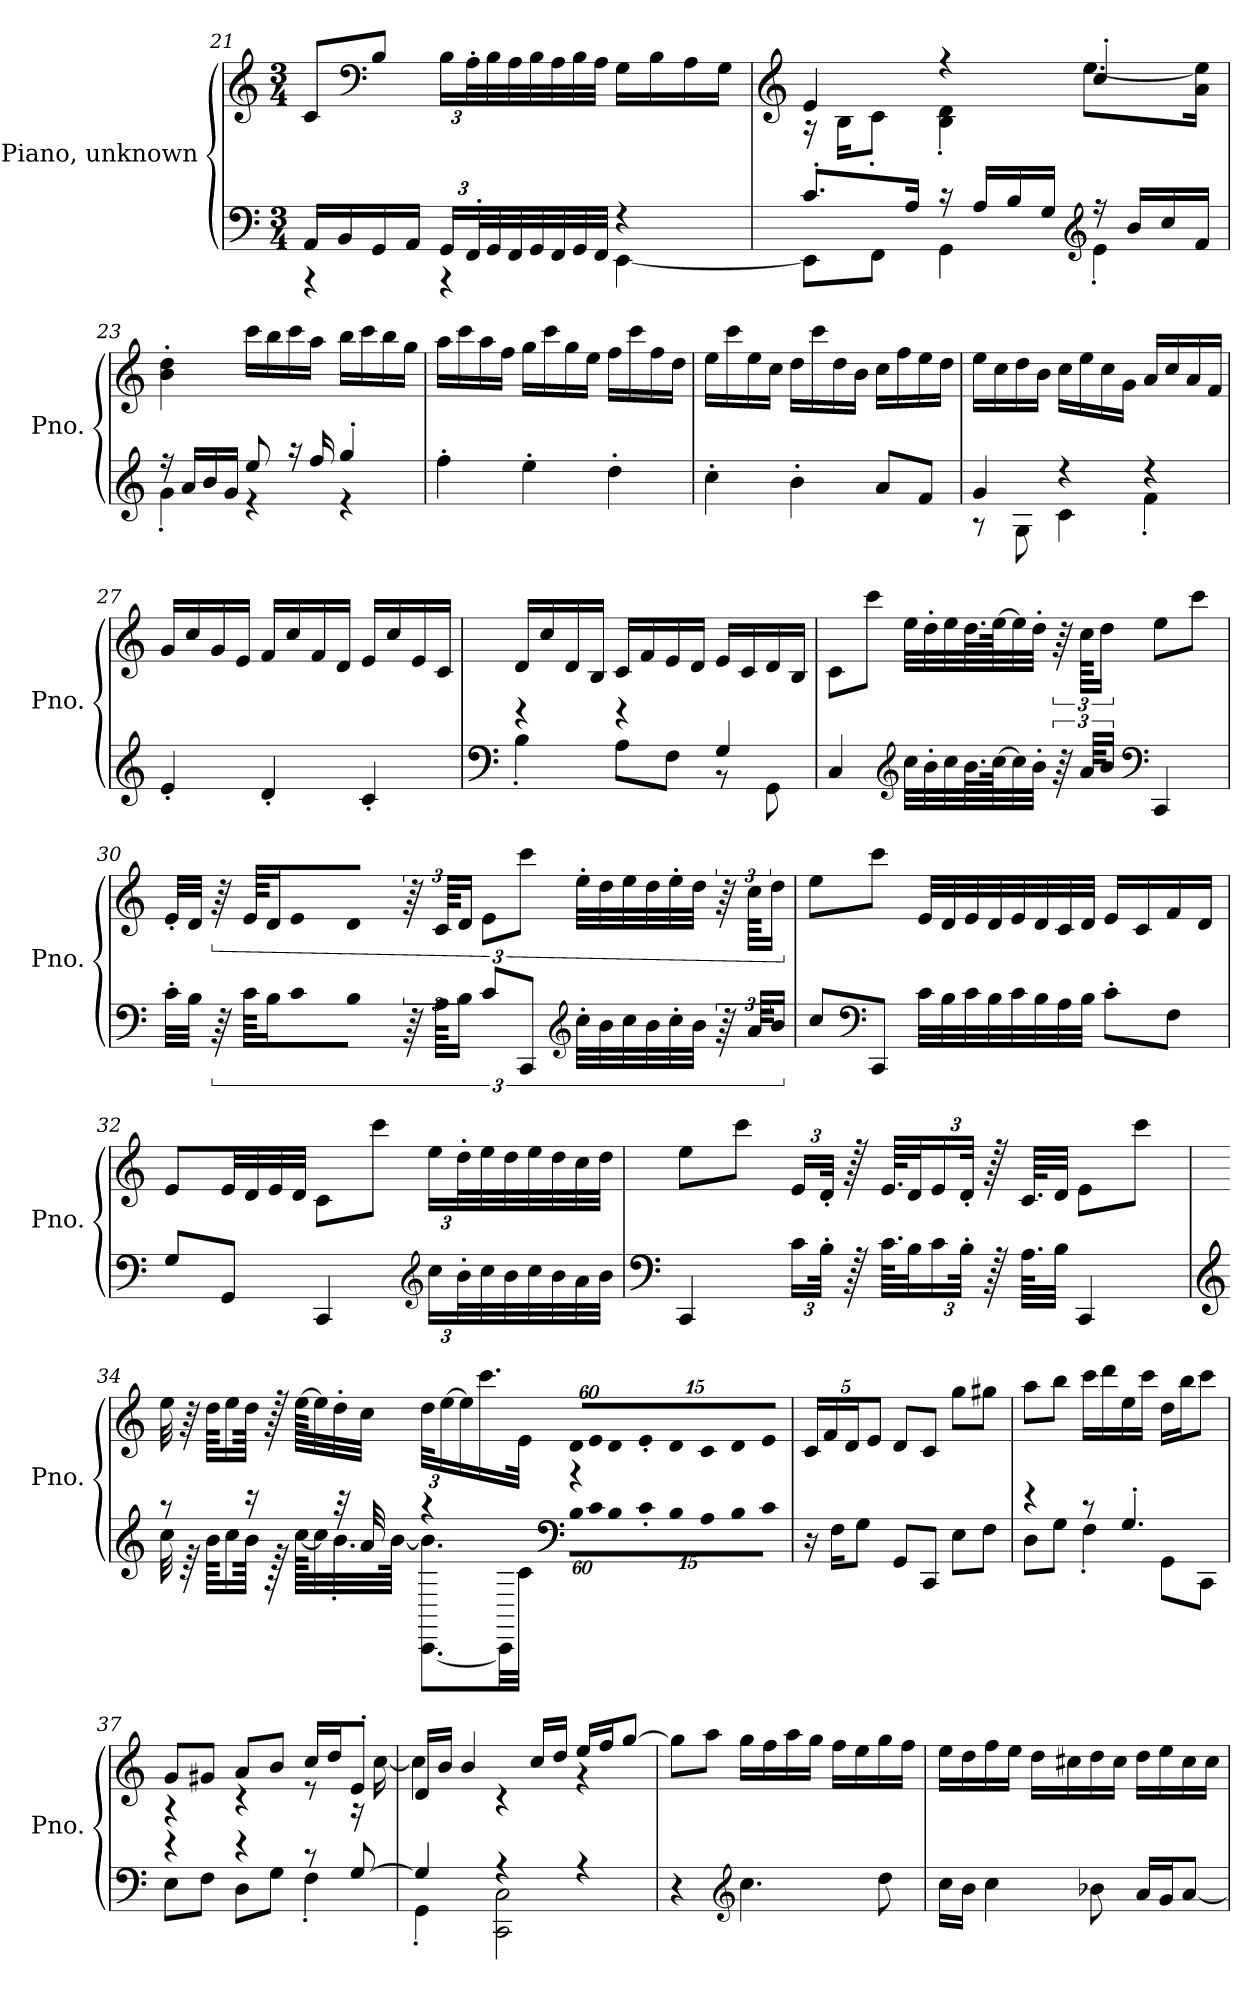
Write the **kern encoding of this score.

**kern	**kern
*part1	*part1
*staff2	*staff1
*I"Piano, unknown	*
*I'Pno.	*
*clefF4	*clefG2
*k[]	*k[]
*M3/4	*M3/4
=21	=21
*^	*
16AA/LL	4r	8c/L
16BB/	.	.
*	*	*clefF4
16GG/	.	8B/J
16AA/JJ	.	.
*Xbrackettup	*	*Xbrackettup
24GG/LL	4r	24B\LL
48FF'/L	.	48A'\L
32GG/	.	32B\
32FF/	.	32A\
32GG/	.	32B\
32FF/	.	32A\
32GG/	.	32B\
32FF/JJJ	.	32A\JJJ
4r	[4EE\	16G\LL
.	.	16B\
.	.	16A\
.	.	16G\JJ
!!LO:PB:g=z
=22	=22	=22
*	*	*clefG2
*	*	*^
8.c'/L	8EE\L]	4e/	16r
.	.	.	16B\KL
.	8FF\J	.	8c'\J
16A/Jk	.	.	.
16r	4GG\	4r	4B\' 4d\'
16A/LL	.	.	.
16B/	.	.	.
16G/JJ	.	.	.
*clefG2	*	*	*
16r	4e'\	4cc'/	[8.ee\L
16b/LL	.	.	.
16cc/	.	.	.
16f/JJ	.	.	16a\ 16ee\]Jk
*	*	*v	*v
=23	=23	=23
16r	4g'\	4b\' 4dd\'
16a/LL	.	.
16b/	.	.
16g/JJ	.	.
8ee/	4r	16ccc\LL
.	.	16bb\
16r	.	16ccc\
16ff/	.	16aa\JJ
4gg'/	4r	16bb\LL
.	.	16ccc\
.	.	16bb\
.	.	16gg\JJ
*v	*v	*
=24	=24
4ff'\	16aa\LL
.	16ccc\
.	16aa\
.	16ff\JJ
4ee'\	16gg\LL
.	16ccc\
.	16gg\
.	16ee\JJ
4dd'\	16ff\LL
.	16ccc\
.	16ff\
.	16dd\JJ
!!LO:LB:g=z
=25	=25
4cc'\	16ee\LL
.	16ccc\
.	16ee\
.	16cc\JJ
4b'\	16dd\LL
.	16ccc\
.	16dd\
.	16b\JJ
8a/L	16cc\LL
.	16ff\
8f/J	16ee\
.	16dd\JJ
=26	=26
*^	*
4g/	8r	16ee\LL
.	.	16cc\
.	8G\	16dd\
.	.	16b\JJ
4r	4c\	16cc\LL
.	.	16ee\
.	.	16cc\
.	.	16g\JJ
4r	4f'\	16a/LL
.	.	16cc/
.	.	16a/
.	.	16f/JJ
*v	*v	*
=27	=27
4e'/	16g/LL
.	16cc/
.	16g/
.	16e/JJ
4d'/	16f/LL
.	16cc/
.	16f/
.	16d/JJ
4c'/	16e/LL
.	16cc/
.	16e/
.	16c/JJ
!!LO:LB:g=z
=28	=28
*clefF4	*
*^	*
4r	4B'\	16d/LL
.	.	16cc/
.	.	16d/
.	.	16B/JJ
4r	8A\L	16c/LL
.	.	16f/
.	8F\J	16e/
.	.	16d/JJ
4G/	8r	16e/LL
.	.	16c/
.	8GG\	16d/
.	.	16B/JJ
*v	*v	*
=29	=29
4C/	8c\L
.	8ccc\J
*clefG2	*
32cc\LLL	32ee\LLL
32b'\	32dd'\
32cc\	32ee\
64.b\L	64.dd\L
[128cc\JK	[128ee\JK
32cc\]	32ee\]
32b'\JJJ	32dd'\JJJ
*brackettup	*brackettup
96r	96r
96a/KKLL	96cc\KKLL
24b/JJ	24dd\JJ
*clefF4	*
4CC/	8ee\L
.	8ccc\J
!!LO:LB:g=z
=30	=30
32c'\LLL	32e'/LLL
32B\JJJ	32d/JJJ
96r	96r
96c\KKLL	96e/KKLL
24B\	24d/
32c\L	32e/L
32B\JJJ	32d/JJJ
96r	96r
96A\KKLL	96c/KKLL
24B\JJ	24d/JJ
8c/L	8e\L
8CC/J	8ccc\J
*clefG2	*
32cc'\LLL	32ee'\LLL
32b\	32dd\
32cc\	32ee\
32b\	32dd\
32cc'\	32ee'\
32b\JJJ	32dd\JJJ
96r	96r
96a/KKLL	96cc\KKLL
24b/JJ	24dd\JJ
=31	=31
8cc/L	8ee\L
*clefF4	*
8CC/J	8ccc\J
32c\LLL	32e/LLL
32B\	32d/
32c\	32e/
32B\	32d/
32c\	32e/
32B\	32d/
32A\	32c/
32B\JJJ	32d/JJJ
8c'\L	16e/LL
.	16c/
8F\J	16f/
.	16d/JJ
!!LO:LB:g=z
=32	=32
8G/L	8e/L
8GG/J	32e/LL
.	32d/
.	32e/
.	32d/JJJ
4CC/	8c\L
.	8ccc\J
*clefG2	*
*Xbrackettup	*Xbrackettup
24cc\LL	24ee\LL
48b'\L	48dd'\L
32cc\	32ee\
32b\	32dd\
32cc\	32ee\
32b\	32dd\
32a\	32cc\
32b\JJJ	32dd\JJJ
=33	=33
*clefF4	*
4CC/	8ee\L
.	8ccc\J
24c\LL	24e/LL
48B'\JJk	48d'/JJk
128r	128r
64.c\KLLL	64.e/KLLL
32B\J	32d/J
24c\	24e/
48B'\JJk	48d'/JJk
128r	128r
64.A\KLLL	64.c/KLLL
32B\JJJ	32d/JJJ
4CC/	8e\L
.	8ccc\J
!!LO:LB:g=z
=34	=34
*clefG2	*
*^	*
8r	32cc\	32ee\
.	64r	64r
.	64b\KKLL	64dd\KKLL
.	16cc\	16ee\
16r	64b\JJkk	64dd\JJkk
.	128r	128r
.	[128cc\KKLLL	[128ee\KKLLL
.	32cc\]	32ee\]
32r	32.b'\	32dd'\
32a/	.	32cc\JJJ
.	[64b\JJJk	.
4r	[8.CC\ 8.b\]L	48dd\KLL
.	.	[24ee\
.	.	16ee\]
.	.	16.ccc\
.	32CC\LL]	.
.	32c\JJJ	32e\JJk
*clefF4	*	*
!	!LO:N:vis=32	!LO:N:vis=32
4r	1920%53B\LLL	1920%53d/LLL
!	!LO:N:vis=32	!LO:N:vis=32
.	1920%53c\	1920%53e/
.	1920ryy	1920ryy
!	!LO:N:vis=32	!LO:N:vis=32
.	1920%53B\	1920%53d/
!	!LO:N:vis=32	!LO:N:vis=32
.	1920%53c'\	1920%53e'/
!	!LO:N:vis=32	!LO:N:vis=32
.	1920%53B\	1920%53d/
.	1920ryy	1920ryy
!	!LO:N:vis=32	!LO:N:vis=32
.	1920%53A\	1920%53c/
!	!LO:N:vis=32	!LO:N:vis=32
.	1920%53B\J	1920%53d/J
!	!LO:N:vis=16	!LO:N:vis=16
.	1920%107c\JJ	1920%107e/JJ
*v	*v	*
=35	=35
16r	20c/LL
.	20f/
16F\KL	.
.	20d/J
8G\J	.
.	10e/J
8GG/L	8d/L
8CC/J	8c/J
8E\L	8gg\L
8F\J	8gg#X\J
!!LO:PB:g=z
=36	=36
*^	*
4r	8D\L	8aa\L
.	8G\J	8bb\J
8r	4F'\	16ccc\LL
.	.	16ddd\
4.G'/	.	16ee\
.	.	16ccc\JJ
.	8GG\L	16dd\LL
.	.	16bb\J
.	8CC\J	8ccc\J
=37	=37	=37
*	*	*^
4r	8E\L	8g/L	4r
.	8F\J	8g#X/J	.
4r	8D\L	8a/L	4r
.	8G\J	8b/J	.
8r	4F'\	16cc/LL	8r
.	.	16dd/J	.
[8G/	.	8e'/J	16r
.	.	.	[16cc\
=38	=38	=38	=38
4G/]	4GG'\	16d/LL	4cc\]
.	.	16b/JJ	.
.	.	4b/	.
4r	2CC\ 2C\	.	4r
.	.	16cc/LL	.
.	.	16dd/JJ	.
4r	.	16ee/LL	4r
.	.	16ff/J	.
.	.	[8gg/J	.
*v	*v	*	*
*	*v	*v
=39	=39
4r	8gg\L]
.	8aa\J
*clefG2	*
4.cc\	16gg\LL
.	16ff\
.	16aa\
.	16gg\JJ
.	16ff\LL
.	16ee\
8dd\	16gg\
.	16ff\JJ
!!LO:LB:g=z
=40	=40
16cc\LL	16ee\LL
16b\JJ	16dd\
4cc\	16ff\
.	16ee\JJ
.	16dd\LL
.	16cc#X\
8b-X\	16dd\
.	16cc#\JJ
16a/LL	16dd\LL
16g/J	16ee\
[8a/J	16cc#\
.	16cc#\JJ
=	=
*-	*-
